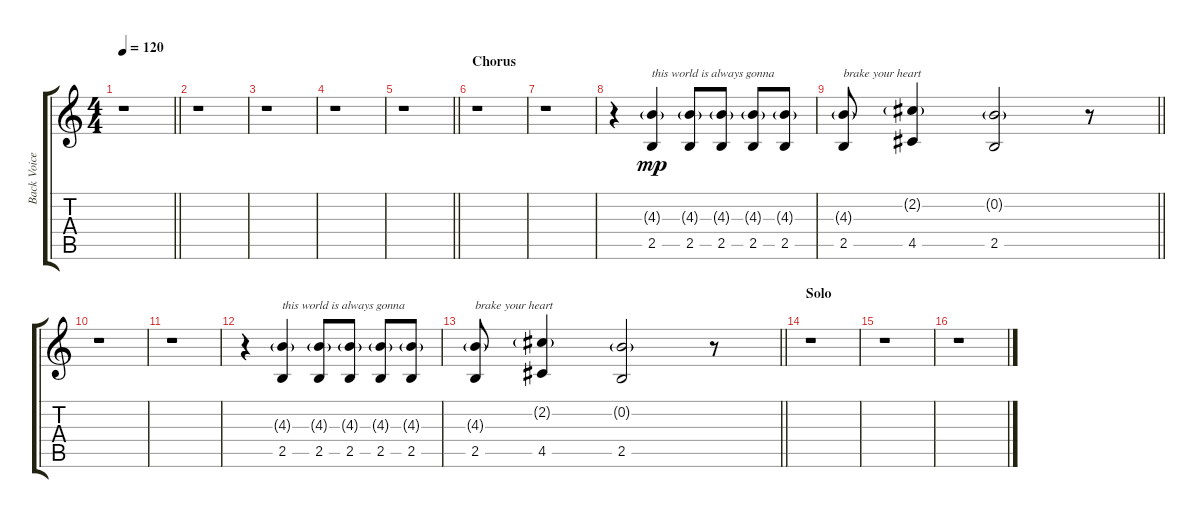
\track ("Back Voice" "Back Voice") {instrument fretlessbass}
\staff {score tabs}
\tuning (E4 B3 G3 D3 A2 E2) {hide}
\ts (4 4)
\tempo 120
\clef g2
\barLineRight lightlight
\ks c
r.1{dy mp} |
r.1 |
r.1 |
r.1 |
\barLineRight lightlight
r.1 |
\section ("" "Chorus")
r.1 |
r.1 |
r.4 (4.3{g} 2.5).4{txt "this world is always gonna"} (4.3{g} 2.5).8 (4.3{g} 2.5).8 (4.3{g} 2.5).8 (4.3{g} 2.5).8 |
\barLineRight lightlight
(4.3{g} 2.5).8{txt "brake your heart"} (2.2{g} 4.5).4 (0.2{g} 2.5).2 r.8 |
r.1 |
r.1 |
r.4 (4.3{g} 2.5).4{txt "this world is always gonna"} (4.3{g} 2.5).8 (4.3{g} 2.5).8 (4.3{g} 2.5).8 (4.3{g} 2.5).8 |
\barLineRight lightlight
(4.3{g} 2.5).8{txt "brake your heart"} (2.2{g} 4.5).4 (0.2{g} 2.5).2 r.8 |
\section ("" "Solo")
r.1 |
r.1 |
r.1
